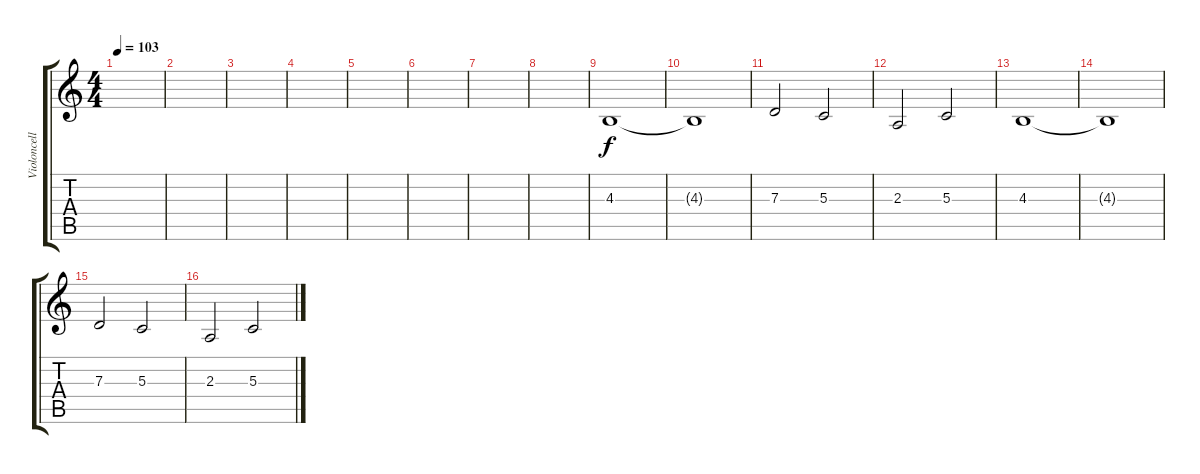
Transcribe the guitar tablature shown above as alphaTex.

\track ("Violoncello" "Violoncell") {instrument cello}
\staff {score tabs}
\tuning (E4 B3 G3 D3 A2 E2) {hide}
\ts (4 4)
\tempo 103
\clef g2
\ks c
|
|
|
|
|
|
|
|
4.3.1 |
4.3{t}.1 |
7.3.2 5.3.2 |
2.3.2 5.3.2 |
4.3.1 |
4.3{t}.1 |
7.3.2 5.3.2 |
2.3.2 5.3.2
